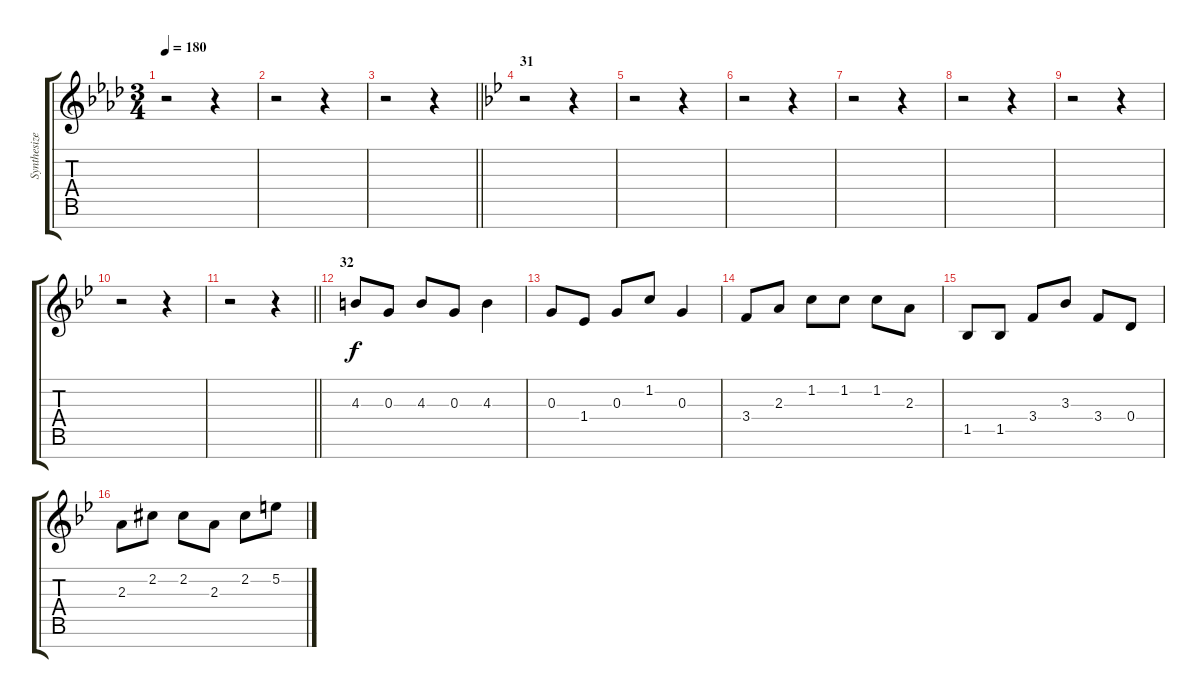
\track ("Synthesizer III" "Synthesize") {instrument fx5brightness}
\staff {score tabs}
\tuning (E5 B4 G4 D4 A3 E3 B2) {hide}
\ts (3 4)
\tempo 180
\clef g2
\ks ab
r.2{dy f} r.4 |
r.2 r.4 |
\barLineRight lightlight
r.2 r.4 |
\section ("" "31")
\ks bb
r.2 r.4 |
r.2 r.4 |
r.2 r.4 |
r.2 r.4 |
r.2 r.4 |
r.2 r.4 |
r.2 r.4 |
\barLineRight lightlight
r.2 r.4 |
\section ("" "32")
4.3.8 0.3.8 4.3.8 0.3.8 4.3.4 |
0.3.8 1.4.8 0.3.8 1.2.8 0.3.4 |
3.4.8 2.3.8 1.2.8 1.2.8 1.2.8 2.3.8 |
1.5.8 1.5.8 3.4.8 3.3.8 3.4.8 0.4.8 |
2.3.8 2.2{acc #}.8 2.2{acc #}.8 2.3.8 2.2{acc #}.8 5.2.8
